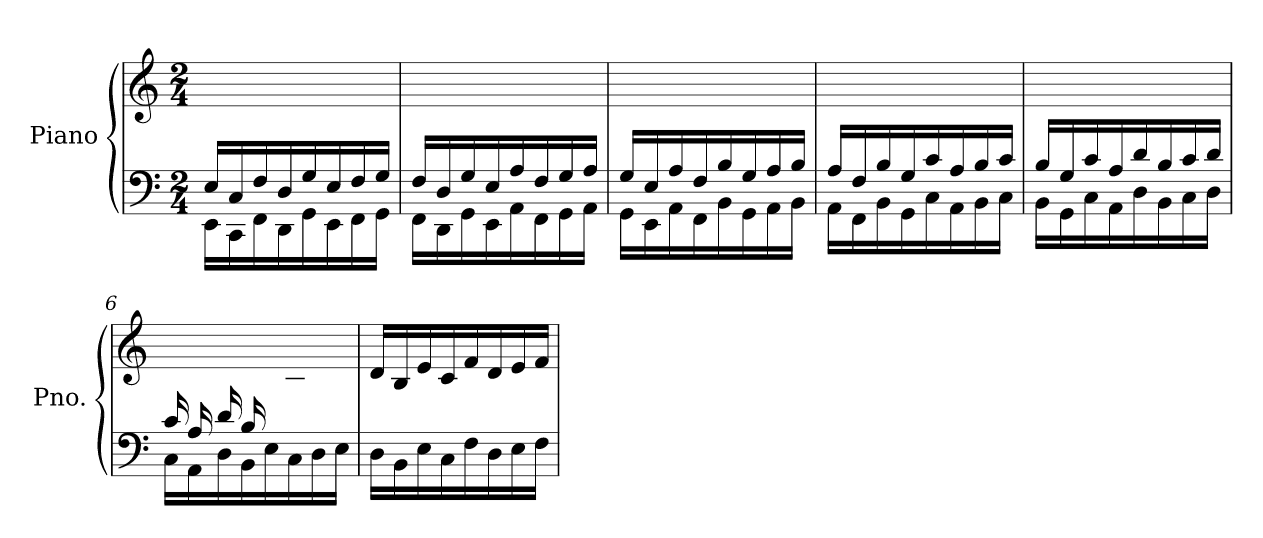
**kern	**kern
*part1	*part1
*staff2	*staff1
*I"Piano	*
*I'Pno.	*
!!LO:PB:g=z
*clefF4	*clefG2
*k[]	*k[]
*M2/4	*M2/4
=1	=1
*^	*
16E/LL	16EE\LL	2ryy
16C/	16CC\	.
16F/	16FF\	.
16D/	16DD\	.
16G/	16GG\	.
16E/	16EE\	.
16F/	16FF\	.
16G/JJ	16GG\JJ	.
=2	=2	=2
16F/LL	16FF\LL	2ryy
16D/	16DD\	.
16G/	16GG\	.
16E/	16EE\	.
16A/	16AA\	.
16F/	16FF\	.
16G/	16GG\	.
16A/JJ	16AA\JJ	.
=3	=3	=3
16G/LL	16GG\LL	2ryy
16E/	16EE\	.
16A/	16AA\	.
16F/	16FF\	.
16B/	16BB\	.
16G/	16GG\	.
16A/	16AA\	.
16B/JJ	16BB\JJ	.
=4	=4	=4
16A/LL	16AA\LL	2ryy
16F/	16FF\	.
16B/	16BB\	.
16G/	16GG\	.
16c/	16C\	.
16A/	16AA\	.
16B/	16BB\	.
16c/JJ	16C\JJ	.
=5	=5	=5
16B/LL	16BB\LL	2ryy
16G/	16GG\	.
16c/	16C\	.
16A/	16AA\	.
16d/	16D\	.
16B/	16BB\	.
16c/	16C\	.
16d/JJ	16D\JJ	.
!!LO:LB:g=z
=6	=6	=6
16c/LL	16C\LL	4ryy
16A/	16AA\	.
16d/	16D\	.
16B/	16BB\	.
4ryy	16E\	16e/
.	16C\	16c/
.	16D\	16d/
.	16E\JJ	16e/JJ
*v	*v	*
=7	=7
16D\LL	16d/LL
16BB\	16B/
16E\	16e/
16C\	16c/
16F\	16f/
16D\	16d/
16E\	16e/
16F\JJ	16f/JJ
=	=
*-	*-
